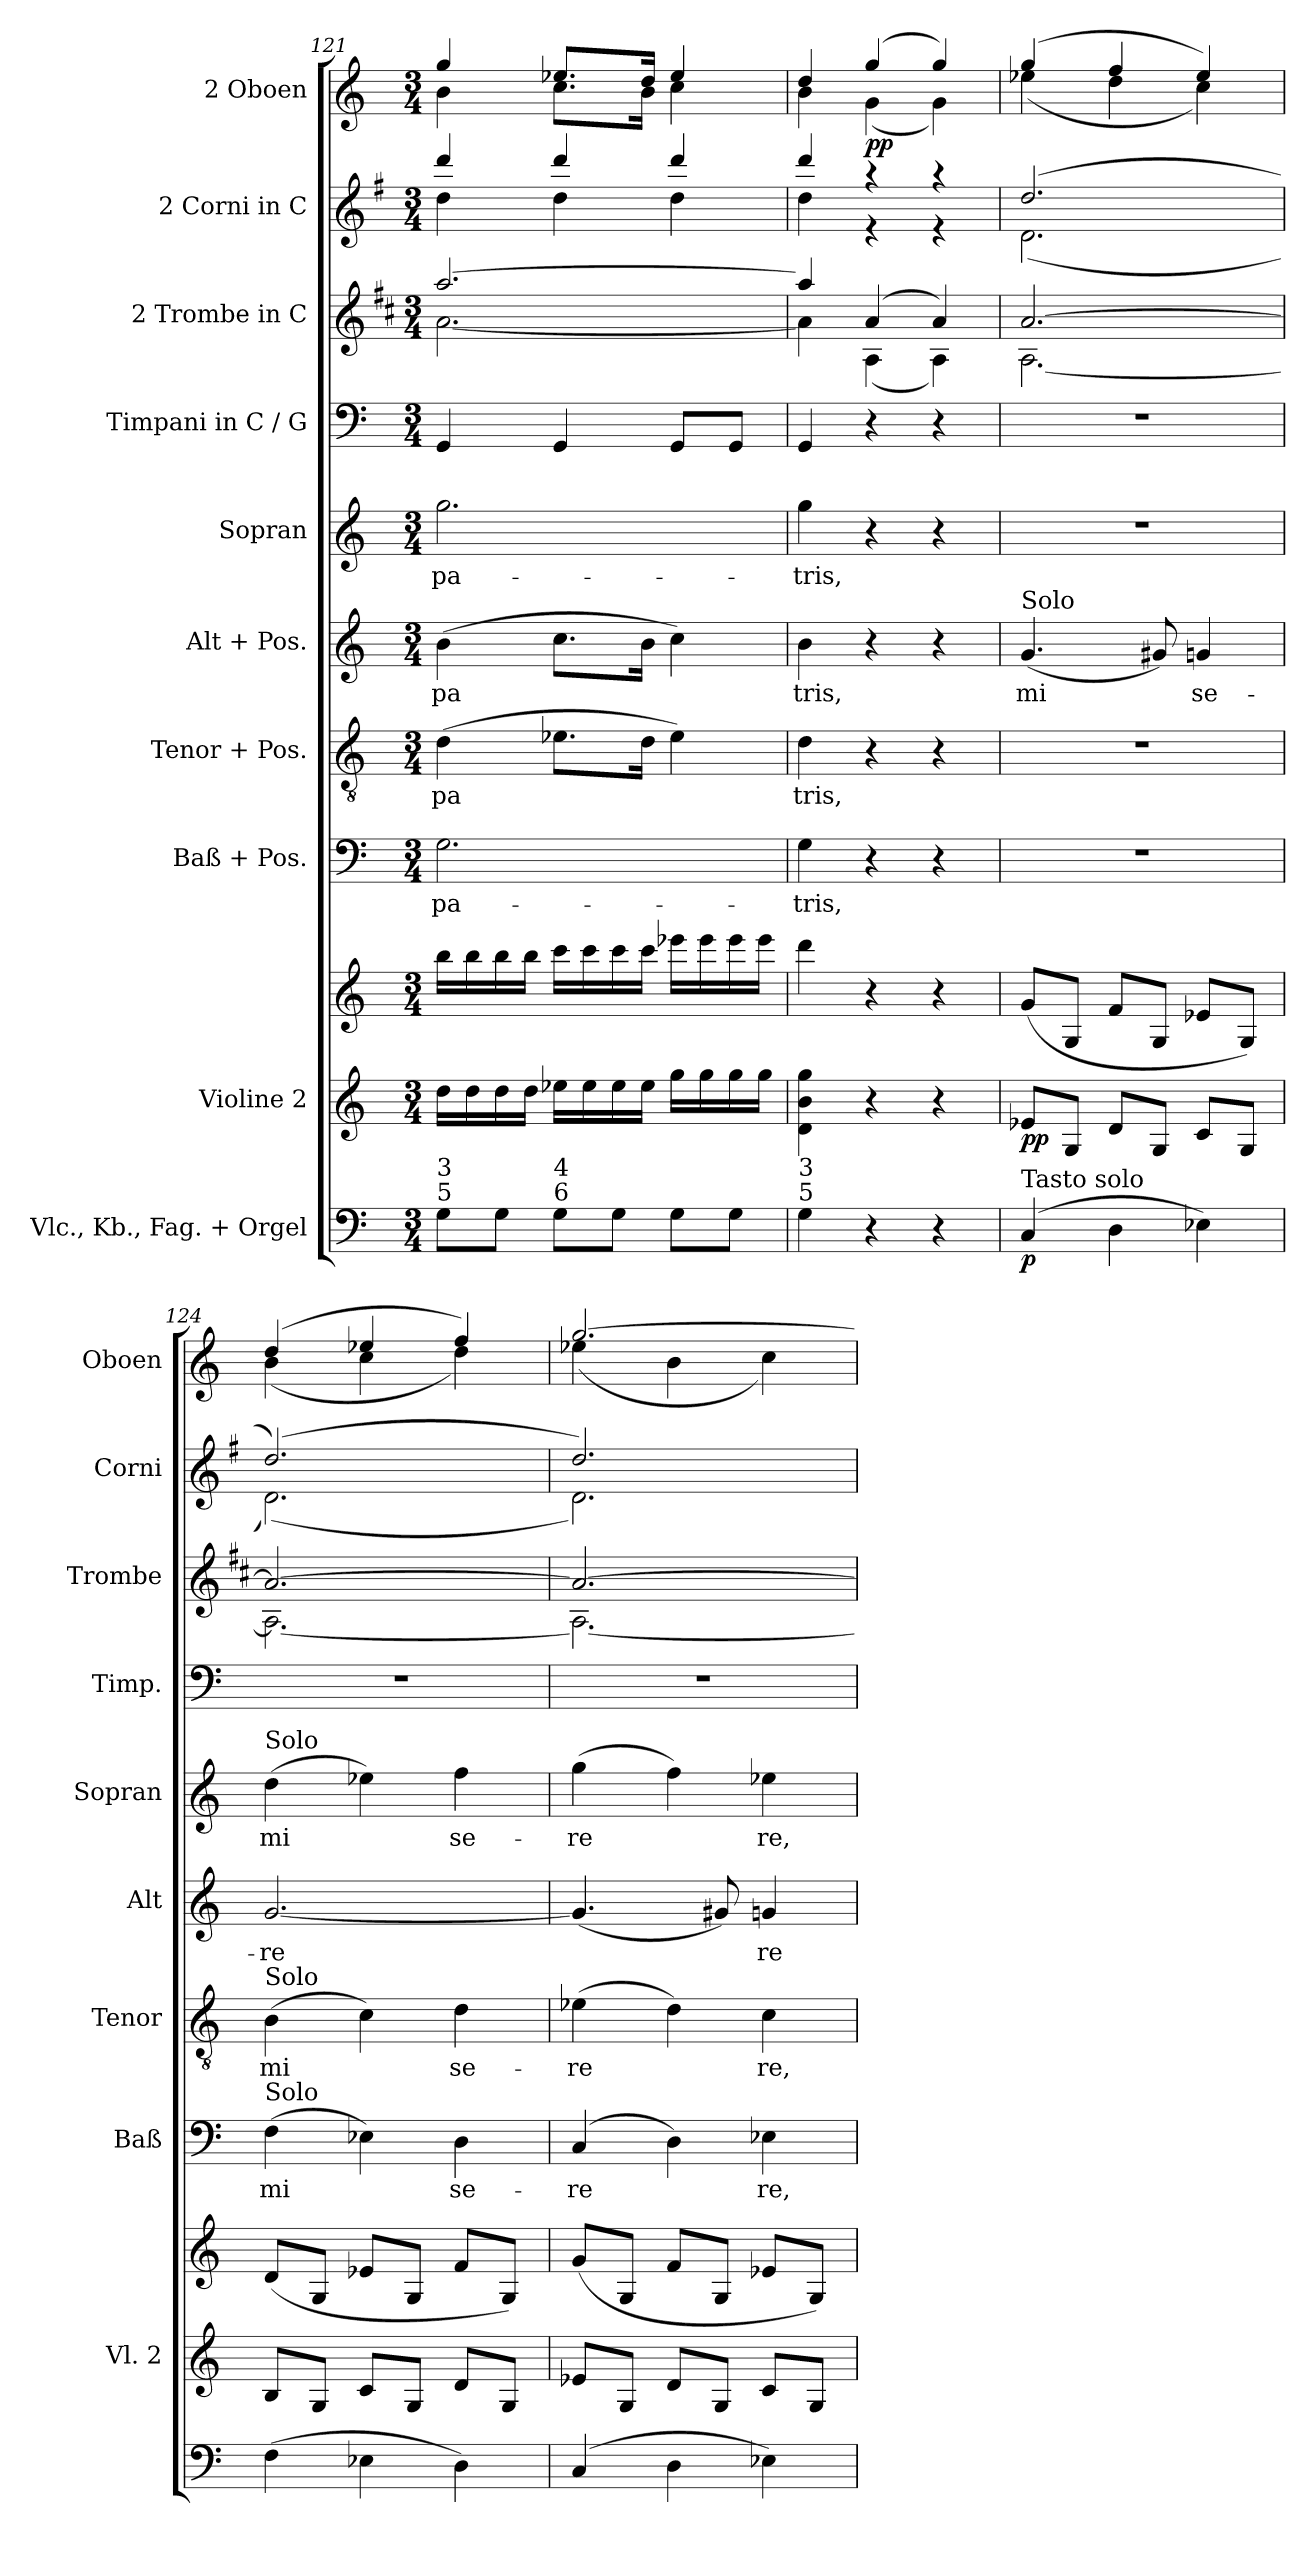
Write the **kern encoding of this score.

**kern	**dynam	**kern	**kern	**dynam	**kern	**text	**kern	**text	**kern	**text	**kern	**text	**kern	**kern	**kern	**kern	**dynam
*part10	*part10	*part9	*part9	*part9	*part8	*part8	*part7	*part7	*part6	*part6	*part5	*part5	*part4	*part3	*part2	*part1	*part1
*staff11	*staff11	*staff10	*staff9	*staff9/10	*staff8	*staff8	*staff7	*staff7	*staff6	*staff6	*staff5	*staff5	*staff4	*staff3	*staff2	*staff1	*staff1
*I"Vlc., Kb., Fag. + Orgel	*	*I"Violine 2	*	*	*I"Baß + Pos.	*	*I"Tenor + Pos.	*	*I"Alt + Pos.	*	*I"Sopran	*	*I"Timpani in C / G	*I"2 Trombe in C	*I"2 Corni in C	*I"2 Oboen	*
*	*	*I'Vl. 2	*	*	*I'Baß	*	*I'Tenor	*	*I'Alt	*	*I'Sopran	*	*I'Timp.	*I'Trombe	*I'Corni	*I'Oboen	*
!!LO:PB:g=z
*clefF4	*	*clefG2	*clefG2	*	*clefF4	*	*clefGv2	*	*clefG2	*	*clefG2	*	*clefF4	*clefG2	*clefG2	*clefG2	*
*	*	*	*	*	*	*	*	*	*	*	*	*	*	*ITrd1c2	*ITrd4c7	*	*
*k[]	*	*k[]	*k[]	*	*k[]	*	*k[]	*	*k[]	*	*k[]	*	*k[]	*k[]	*k[]	*k[]	*
*M3/4	*	*M3/4	*M3/4	*	*M3/4	*	*M3/4	*	*M3/4	*	*M3/4	*	*M3/4	*M3/4	*M3/4	*M3/4	*
=121	=121	=121	=121	=121	=121	=121	=121	=121	=121	=121	=121	=121	=121	=121	=121	=121	=121
!LO:TX:a:t=5	!	!	!	!	!	!	!	!	!	!	!	!	!	!	!	!	!
!LO:TX:a:t=3	!	!	!	!	!	!	!	!	!	!	!	!	!	!	!	!	!
!	!	!	!	!	!	!LO:LY:b	!	!LO:LY:b	!	!LO:LY:b	!	!LO:LY:b	!	!	!	!	!
*	*	*	*	*	*	*	*	*	*	*	*	*	*	*^	*^	*^	*
8G\L	.	16dd\LL	16bb\LL	.	2.G\	pa-	(>4d\	pa	(>4b\	pa	2.gg\	pa-	4GG/	[2.gg/	[2.g\	4gg/	4g\	4gg/	4b\	.
.	.	16dd\	16bb\	.	.	.	.	.	.	.	.	.	.	.	.	.	.	.	.	.
8G\J	.	16dd\	16bb\	.	.	.	.	.	.	.	.	.	.	.	.	.	.	.	.	.
.	.	16dd\JJ	16bb\JJ	.	.	.	.	.	.	.	.	.	.	.	.	.	.	.	.	.
!LO:TX:a:t=6	!	!	!	!	!	!	!	!	!	!	!	!	!	!	!	!	!	!	!	!
!LO:TX:a:t=4	!	!	!	!	!	!	!	!	!	!	!	!	!	!	!	!	!	!	!	!
8G\L	.	16ee-X\LL	16ccc\LL	.	.	.	8.e-X\L	.	8.cc\L	.	.	.	4GG/	.	.	4gg/	4g\	8.ee-X/L	8.cc\L	.
.	.	16ee-\	16ccc\	.	.	.	.	.	.	.	.	.	.	.	.	.	.	.	.	.
8G\J	.	16ee-\	16ccc\	.	.	.	.	.	.	.	.	.	.	.	.	.	.	.	.	.
.	.	16ee-\JJ	16ccc\JJ	.	.	.	16d\Jk	.	16b\Jk	.	.	.	.	.	.	.	.	16dd/Jk	16b\Jk	.
8G\L	.	16gg\LL	16eee-X\LL	.	.	.	4e-\)	.	4cc\)	.	.	.	8GG/L	.	.	4gg/	4g\	4ee-/	4cc\	.
.	.	16gg\	16eee-\	.	.	.	.	.	.	.	.	.	.	.	.	.	.	.	.	.
8G\J	.	16gg\	16eee-\	.	.	.	.	.	.	.	.	.	8GG/J	.	.	.	.	.	.	.
.	.	16gg\JJ	16eee-\JJ	.	.	.	.	.	.	.	.	.	.	.	.	.	.	.	.	.
=122	=122	=122	=122	=122	=122	=122	=122	=122	=122	=122	=122	=122	=122	=122	=122	=122	=122	=122	=122	=122
!LO:TX:a:t=5	!	!	!	!	!	!	!	!	!	!	!	!	!	!	!	!	!	!	!	!
!LO:TX:a:t=3	!	!	!	!	!	!	!	!	!	!	!	!	!	!	!	!	!	!	!	!
!	!	!	!	!	!	!LO:LY:b	!	!LO:LY:b	!	!LO:LY:b	!	!LO:LY:b	!	!	!	!	!	!	!	!
4G\	.	4d\ 4b\ 4gg\	4ddd\	.	4G\	tris,	4d\	tris,	4b\	tris,	4gg\	tris,	4GG/	4gg/]	4g\]	4gg/	4g\	4dd/	4b\	.
!	!	!	!	!	!	!	!	!	!	!	!	!	!	!	!	!	!	!	!	!LO:DY:b
!	!	!	!	!	!	!	!	!	!	!	!	!	!	!	!	!	!	!	!	!LO:DY:n=1:b
4r	.	4r	4r	.	4r	.	4r	.	4r	.	4r	.	4r	(>4g/	(<4G\	4r	4r	(>4gg/	(<4g\	p p
4r	.	4r	4r	.	4r	.	4r	.	4r	.	4r	.	4r	4g/)	4G\)	4r	4r	4gg/)	4g\)	.
=123	=123	=123	=123	=123	=123	=123	=123	=123	=123	=123	=123	=123	=123	=123	=123	=123	=123	=123	=123	=123
!	!	!	!	!	!	!	!	!	!LO:TX:a:t=Solo	!	!	!	!	!	!	!	!	!	!	!
!LO:TX:a:t=Tasto solo	!	!	!	!	!	!	!	!	!	!	!	!	!	!	!	!	!	!	!	!
!	!LO:DY:b	!	!	!LO:DY:b=2	!	!	!	!	!	!LO:LY:b	!	!	!	!	!	!	!	!	!	!
!	!	!	!	!LO:DY:n=1:b	!	!	!	!	!	!	!	!	!	!	!	!	!	!	!	!
(>4C/	p	8e-X/L	(<8g/L	p p	2.r	.	2.r	.	(<4.g/	mi	2.r	.	2.r	[2.g/	[2.G\	(>2.g/	(<2.G\	(>4gg/	(<4ee-X\	.
.	.	8G/J	8G/J	.	.	.	.	.	.	.	.	.	.	.	.	.	.	.	.	.
4D\	.	8d/L	8f/L	.	.	.	.	.	.	.	.	.	.	.	.	.	.	4ff/	4dd\	.
.	.	8G/J	8G/J	.	.	.	.	.	8g#X/)	.	.	.	.	.	.	.	.	.	.	.
!	!	!	!	!	!	!	!	!	!	!LO:LY:b	!	!	!	!	!	!	!	!	!	!
4E-X\)	.	8c/L	8e-X/L	.	.	.	.	.	4gn/	se-	.	.	.	.	.	.	.	4ee-/)	4cc\)	.
.	.	8G/J	8G/J)	.	.	.	.	.	.	.	.	.	.	.	.	.	.	.	.	.
=124	=124	=124	=124	=124	=124	=124	=124	=124	=124	=124	=124	=124	=124	=124	=124	=124	=124	=124	=124	=124
!	!	!	!	!	!	!	!	!	!	!	!LO:TX:a:t=Solo	!	!	!	!	!	!	!	!	!
!	!	!	!	!	!	!	!LO:TX:a:t=Solo	!	!	!	!	!	!	!	!	!	!	!	!	!
!	!	!	!	!	!LO:TX:a:t=Solo	!	!	!	!	!	!	!	!	!	!	!	!	!	!	!
!	!	!	!	!	!	!LO:LY:b	!	!LO:LY:b	!	!LO:LY:b	!	!LO:LY:b	!	!	!	!	!	!	!	!
(>4F\	.	8B/L	(<8d/L	.	(>4F\	mi	(>4B\	mi	[2.g/	re	(>4dd\	mi	2.r	2.g/_	2.G\_	(>2.g/)	(<2.G\)	(>4dd/	(<4b\	.
.	.	8G/J	8G/J	.	.	.	.	.	.	.	.	.	.	.	.	.	.	.	.	.
4E-X\	.	8c/L	8e-X/L	.	4E-X\)	.	4c\)	.	.	.	4ee-X\)	.	.	.	.	.	.	4ee-X/	4cc\	.
.	.	8G/J	8G/J	.	.	.	.	.	.	.	.	.	.	.	.	.	.	.	.	.
!	!	!	!	!	!	!LO:LY:b	!	!LO:LY:b	!	!	!	!LO:LY:b	!	!	!	!	!	!	!	!
4D\)	.	8d/L	8f/L	.	4D\	se-	4d\	se-	.	.	4ff\	se-	.	.	.	.	.	4ff/)	4dd\)	.
.	.	8G/J	8G/J)	.	.	.	.	.	.	.	.	.	.	.	.	.	.	.	.	.
=125	=125	=125	=125	=125	=125	=125	=125	=125	=125	=125	=125	=125	=125	=125	=125	=125	=125	=125	=125	=125
!	!	!	!	!	!	!LO:LY:b	!	!LO:LY:b	!	!	!	!LO:LY:b	!	!	!	!	!	!	!	!
(>4C/	.	8e-X/L	(<8g/L	.	(>4C/	re	(>4e-X\	re	(<4.g/]	.	(>4gg\	re	2.r	2.g/_	2.G\_	2.g/)	2.G\)	[2.gg/	(<4ee-X\	.
.	.	8G/J	8G/J	.	.	.	.	.	.	.	.	.	.	.	.	.	.	.	.	.
4D\	.	8d/L	8f/L	.	4D\)	.	4d\)	.	.	.	4ff\)	.	.	.	.	.	.	.	4b\	.
.	.	8G/J	8G/J	.	.	.	.	.	8g#X/)	.	.	.	.	.	.	.	.	.	.	.
!	!	!	!	!	!	!LO:LY:b	!	!LO:LY:b	!	!LO:LY:b	!	!LO:LY:b	!	!	!	!	!	!	!	!
4E-X\)	.	8c/L	8e-X/L	.	4E-X\	re,	4c\	re,	4gn/	re	4ee-X\	re,	.	.	.	.	.	.	4cc\)	.
.	.	8G/J	8G/J)	.	.	.	.	.	.	.	.	.	.	.	.	.	.	.	.	.
*	*	*	*	*	*	*	*	*	*	*	*	*	*	*v	*v	*	*	*v	*v	*
*	*	*	*	*	*	*	*	*	*	*	*	*	*	*	*v	*v	*	*
=	=	=	=	=	=	=	=	=	=	=	=	=	=	=	=	=	=
*-	*-	*-	*-	*-	*-	*-	*-	*-	*-	*-	*-	*-	*-	*-	*-	*-	*-
